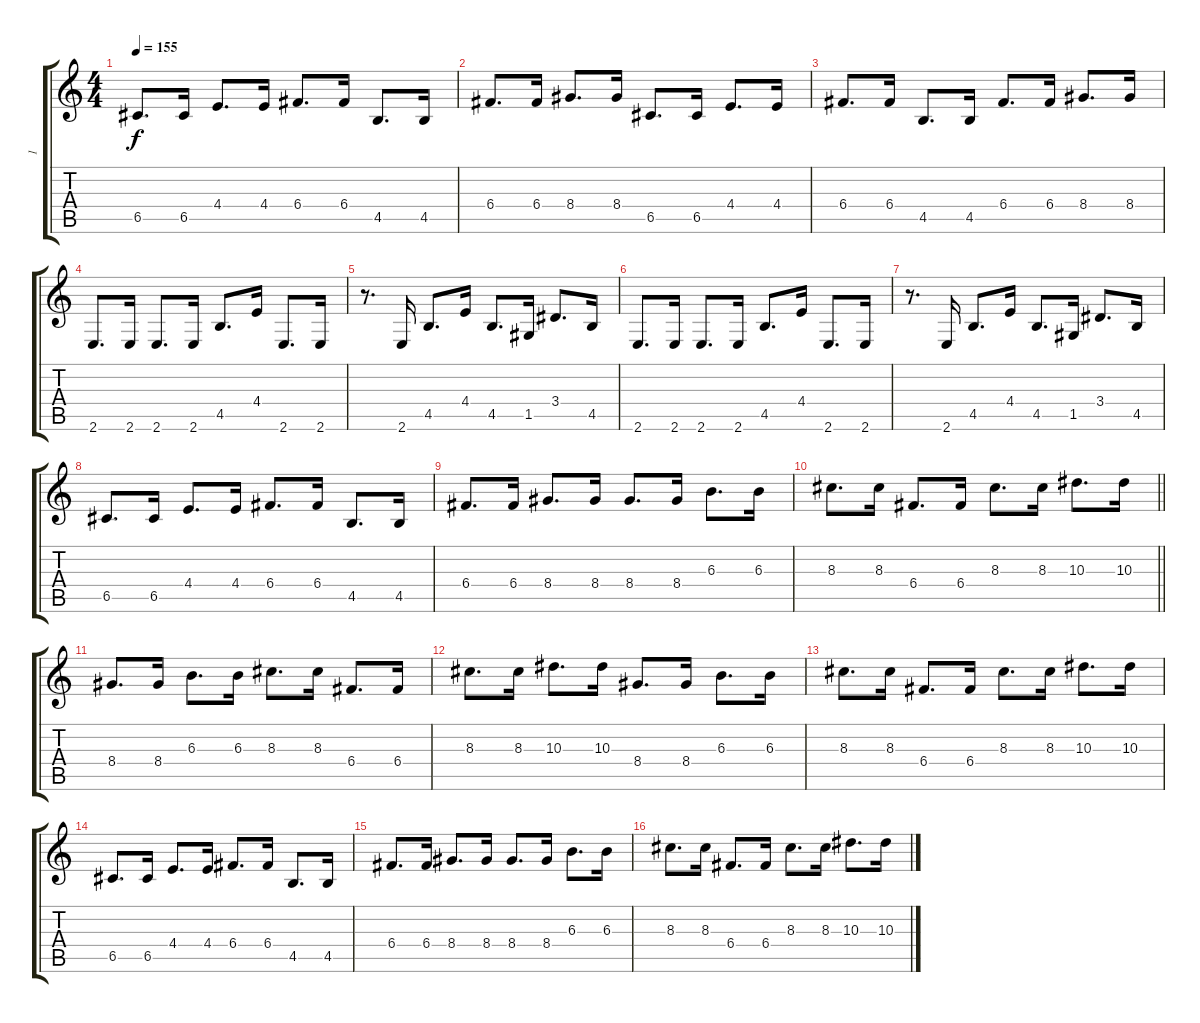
\track ("1" "1") {instrument distortionguitar}
\staff {score tabs}
\tuning (D4 A3 F3 C3 G2 D2) {hide}
\ts (4 4)
\tempo 155
\clef g2
\ks c
6.5.8{d dy f} 6.5.16 4.4.8{d} 4.4.16 6.4.8{d} 6.4.16 4.5.8{d} 4.5.16 |
6.4.8{d} 6.4.16 8.4.8{d} 8.4.16 6.5.8{d} 6.5.16 4.4.8{d} 4.4.16 |
6.4.8{d} 6.4.16 4.5.8{d} 4.5.16 6.4.8{d} 6.4.16 8.4.8{d} 8.4.16 |
2.6.8{d} 2.6.16 2.6.8{d} 2.6.16 4.5.8{d} 4.4.16 2.6.8{d} 2.6.16 |
r.8{d} 2.6.16 4.5.8{d} 4.4.16 4.5.8{d} 1.5.16 3.4.8{d} 4.5.16 |
2.6.8{d} 2.6.16 2.6.8{d} 2.6.16 4.5.8{d} 4.4.16 2.6.8{d} 2.6.16 |
r.8{d} 2.6.16 4.5.8{d} 4.4.16 4.5.8{d} 1.5.16 3.4.8{d} 4.5.16 |
6.5.8{d} 6.5.16 4.4.8{d} 4.4.16 6.4.8{d} 6.4.16 4.5.8{d} 4.5.16 |
6.4.8{d} 6.4.16 8.4.8{d} 8.4.16 8.4.8{d} 8.4.16 6.3.8{d} 6.3.16 |
\barLineRight lightlight
8.3.8{d} 8.3.16 6.4.8{d} 6.4.16 8.3.8{d} 8.3.16 10.3.8{d} 10.3.16 |
\section ("" "")
8.4.8{d} 8.4.16 6.3.8{d} 6.3.16 8.3.8{d} 8.3.16 6.4.8{d} 6.4.16 |
8.3.8{d} 8.3.16 10.3.8{d} 10.3.16 8.4.8{d} 8.4.16 6.3.8{d} 6.3.16 |
8.3.8{d} 8.3.16 6.4.8{d} 6.4.16 8.3.8{d} 8.3.16 10.3.8{d} 10.3.16 |
6.5.8{d} 6.5.16 4.4.8{d} 4.4.16 6.4.8{d} 6.4.16 4.5.8{d} 4.5.16 |
6.4.8{d} 6.4.16 8.4.8{d} 8.4.16 8.4.8{d} 8.4.16 6.3.8{d} 6.3.16 |
8.3.8{d} 8.3.16 6.4.8{d} 6.4.16 8.3.8{d} 8.3.16 10.3.8{d} 10.3.16
